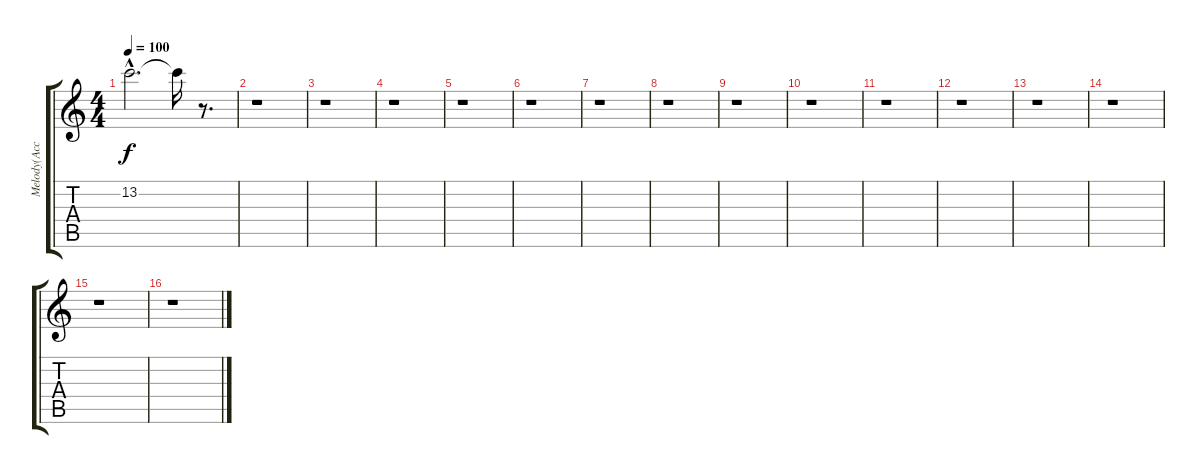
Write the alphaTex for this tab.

\track ("Melody(Acco)" "Melody(Acc") {instrument acousticguitarnylon}
\staff {score tabs}
\tuning (E4 B3 G3 D3 A2 E2) {hide}
\ts (4 4)
\tempo 100
\clef g2
\ks c
13.2{hac t}.2{d dy f} 13.2{t}.16 r.8{d} |
r.1 |
r.1 |
r.1 |
r.1 |
r.1 |
r.1 |
r.1 |
r.1 |
r.1 |
r.1 |
r.1 |
r.1 |
r.1 |
r.1 |
r.1
